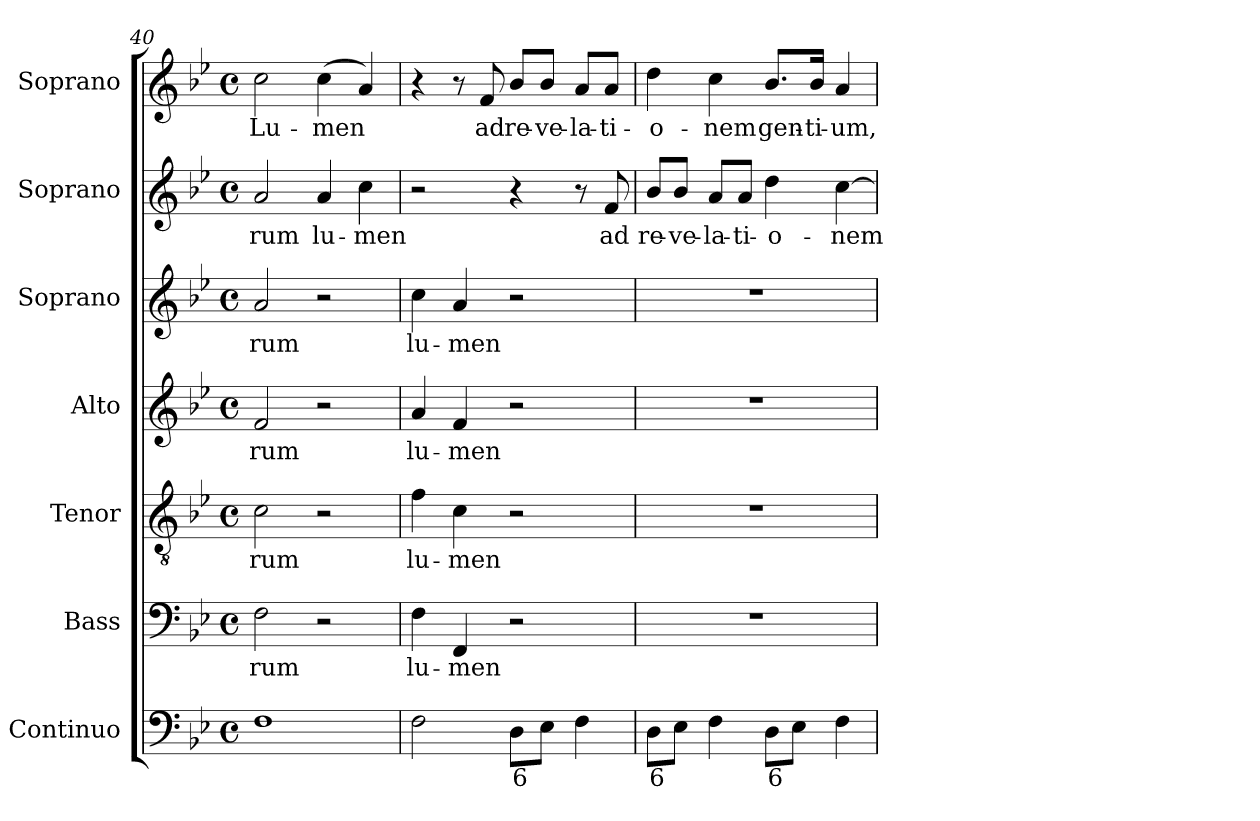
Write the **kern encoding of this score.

**kern	**text	**kern	**text	**kern	**text	**kern	**text	**kern	**text	**kern	**text	**kern	**text
*part7	*part7	*part6	*part6	*part5	*part5	*part4	*part4	*part3	*part3	*part2	*part2	*part1	*part1
*staff7	*staff7	*staff6	*staff6	*staff5	*staff5	*staff4	*staff4	*staff3	*staff3	*staff2	*staff2	*staff1	*staff1
*I"Continuo	*	*I"Bass	*	*I"Tenor	*	*I"Alto	*	*I"Soprano	*	*I"Soprano	*	*I"Soprano	*
*I'Cont.	*	*I'B.	*	*I'T.	*	*I'A.	*	*I'S.	*	*I'S.	*	*I'S.	*
*clefF4	*	*clefF4	*	*clefGv2	*	*clefG2	*	*clefG2	*	*clefG2	*	*clefG2	*
*	*	*	*	*ITrd7c12	*	*	*	*	*	*	*	*	*
*k[b-e-]	*	*k[b-e-]	*	*k[b-e-]	*	*k[b-e-]	*	*k[b-e-]	*	*k[b-e-]	*	*k[b-e-]	*
*B-:	*	*B-:	*	*B-:	*	*B-:	*	*B-:	*	*B-:	*	*B-:	*
*M4/4	*	*M4/4	*	*M4/4	*	*M4/4	*	*M4/4	*	*M4/4	*	*M4/4	*
*met(c)	*	*met(c)	*	*met(c)	*	*met(c)	*	*met(c)	*	*met(c)	*	*met(c)	*
=40	=40	=40	=40	=40	=40	=40	=40	=40	=40	=40	=40	=40	=40
!	!	!	!LO:LY:b:color=#000000	!	!	!	!	!	!	!	!	!	!
!	!	!	!	!	!LO:LY:b:color=#000000	!	!	!	!	!	!	!	!
!	!	!	!	!	!	!	!LO:LY:b:color=#000000	!	!	!	!	!	!
!	!	!	!	!	!	!	!	!	!LO:LY:b:color=#000000	!	!	!	!
!	!	!	!	!	!	!	!	!	!	!	!LO:LY:b:color=#000000	!	!
!	!	!	!	!	!	!	!	!	!	!	!	!	!LO:LY:b:color=#000000
1Fi	.	2Fi\	-rum	2Ci\	-rum	2fi/	-rum	2ai/	-rum	2ai/	-rum	2cci\	Lu-
!	!	!	!	!	!	!	!	!	!	!	!LO:LY:b:color=#000000	!	!
!	!	!	!	!	!	!	!	!	!	!	!	!	!LO:LY:b:color=#000000
.	.	2r	.	2r	.	2r	.	2r	.	4ai/	lu-	(4cci\	-men
!	!	!	!	!	!	!	!	!	!	!	!LO:LY:b:color=#000000	!	!
.	.	.	.	.	.	.	.	.	.	4cci\	-men	4ai/)	.
!!LO:LB:g=z
=41	=41	=41	=41	=41	=41	=41	=41	=41	=41	=41	=41	=41	=41
!	!	!	!LO:LY:b:color=#000000	!	!	!	!	!	!	!	!	!	!
!	!	!	!	!	!LO:LY:b:color=#000000	!	!	!	!	!	!	!	!
!	!	!	!	!	!	!	!LO:LY:b:color=#000000	!	!	!	!	!	!
!	!	!	!	!	!	!	!	!	!LO:LY:b:color=#000000	!	!	!	!
2Fi\	.	4Fi\	lu-	4Fi\	lu-	4ai/	lu-	4cci\	lu-	2r	.	4r	.
!	!	!	!LO:LY:b:color=#000000	!	!	!	!	!	!	!	!	!	!
!	!	!	!	!	!LO:LY:b:color=#000000	!	!	!	!	!	!	!	!
!	!	!	!	!	!	!	!LO:LY:b:color=#000000	!	!	!	!	!	!
!	!	!	!	!	!	!	!	!	!LO:LY:b:color=#000000	!	!	!	!
.	.	4FFi/	-men	4Ci\	-men	4fi/	-men	4ai/	-men	.	.	8r	.
!	!	!	!	!	!	!	!	!	!	!	!	!	!LO:LY:b:color=#000000
.	.	.	.	.	.	.	.	.	.	.	.	8fi/	ad
!	!LO:LY:b:color=#000000	!	!	!	!	!	!	!	!	!	!	!	!
!	!	!	!	!	!	!	!	!	!	!	!	!	!LO:LY:b:color=#000000
8Di\L	6	2r	.	2r	.	2r	.	2r	.	4r	.	8b-i/L	re-
!	!	!	!	!	!	!	!	!	!	!	!	!	!LO:LY:b:color=#000000
8E-i\J	.	.	.	.	.	.	.	.	.	.	.	8b-i/J	-ve-
!	!	!	!	!	!	!	!	!	!	!	!	!	!LO:LY:b:color=#000000
4Fi\	.	.	.	.	.	.	.	.	.	8r	.	8ai/L	-la-
!	!	!	!	!	!	!	!	!	!	!	!LO:LY:b:color=#000000	!	!
!	!	!	!	!	!	!	!	!	!	!	!	!	!LO:LY:b:color=#000000
.	.	.	.	.	.	.	.	.	.	8fi/	ad	8ai/J	-ti-
=42	=42	=42	=42	=42	=42	=42	=42	=42	=42	=42	=42	=42	=42
!	!LO:LY:b:color=#000000	!	!	!	!	!	!	!	!	!	!	!	!
!	!	!	!	!	!	!	!	!	!	!	!LO:LY:b:color=#000000	!	!
!	!	!	!	!	!	!	!	!	!	!	!	!	!LO:LY:b:color=#000000
8Di\L	6	1r	.	1r	.	1r	.	1r	.	8b-i/L	re-	4ddi\	-o-
!	!	!	!	!	!	!	!	!	!	!	!LO:LY:b:color=#000000	!	!
8E-i\J	.	.	.	.	.	.	.	.	.	8b-i/J	-ve-	.	.
!	!	!	!	!	!	!	!	!	!	!	!LO:LY:b:color=#000000	!	!
!	!	!	!	!	!	!	!	!	!	!	!	!	!LO:LY:b:color=#000000
4Fi\	.	.	.	.	.	.	.	.	.	8ai/L	-la-	4cci\	-nem
!	!	!	!	!	!	!	!	!	!	!	!LO:LY:b:color=#000000	!	!
.	.	.	.	.	.	.	.	.	.	8ai/J	-ti-	.	.
!	!LO:LY:b:color=#000000	!	!	!	!	!	!	!	!	!	!	!	!
!	!	!	!	!	!	!	!	!	!	!	!LO:LY:b:color=#000000	!	!
!	!	!	!	!	!	!	!	!	!	!	!	!	!LO:LY:b:color=#000000
8Di\L	6	.	.	.	.	.	.	.	.	4ddi\	-o-	8.b-i/L	gen-
8E-i\J	.	.	.	.	.	.	.	.	.	.	.	.	.
!	!	!	!	!	!	!	!	!	!	!	!	!	!LO:LY:b:color=#000000
.	.	.	.	.	.	.	.	.	.	.	.	16b-i/Jk	-ti-
!	!	!	!	!	!	!	!	!	!	!	!LO:LY:b:color=#000000	!	!
!	!	!	!	!	!	!	!	!	!	!	!	!	!LO:LY:b:color=#000000
4Fi\	.	.	.	.	.	.	.	.	.	[4cci\	-nem	4ai/	-um,
=	=	=	=	=	=	=	=	=	=	=	=	=	=
*-	*-	*-	*-	*-	*-	*-	*-	*-	*-	*-	*-	*-	*-
